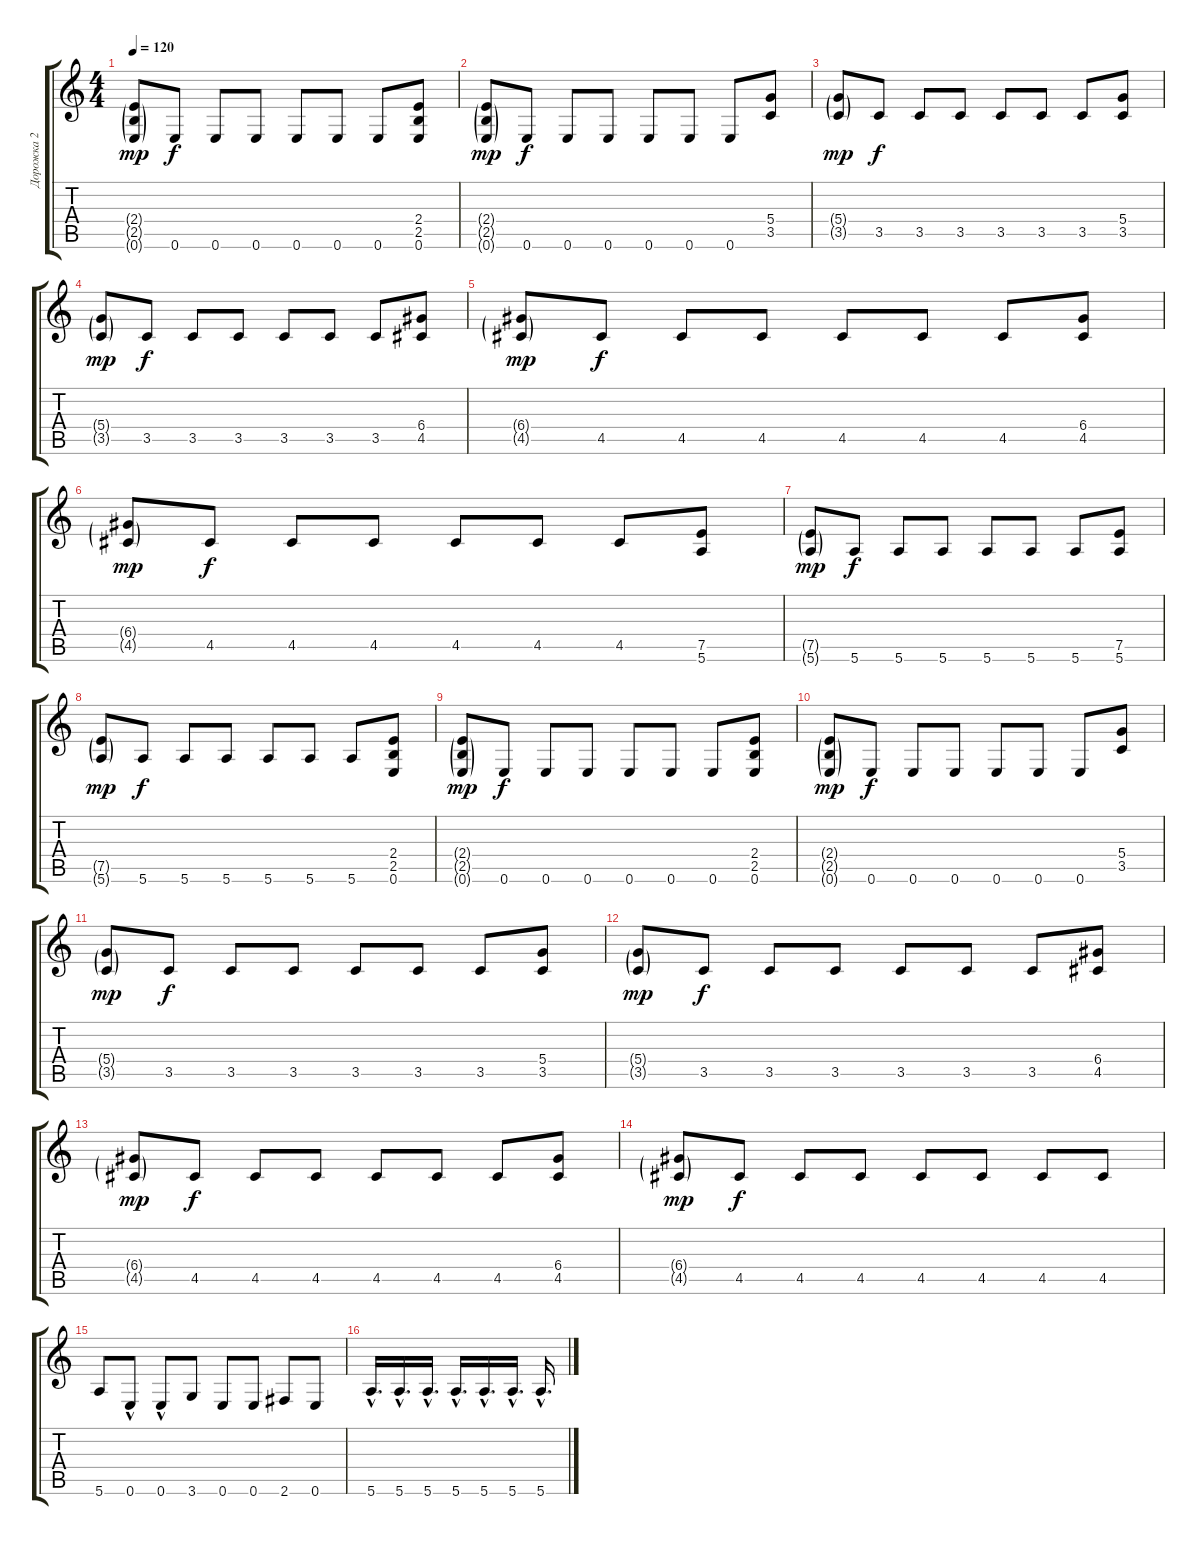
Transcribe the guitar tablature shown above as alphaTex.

\track ("Дорожка 2" "Дорожка 2") {instrument distortionguitar}
\staff {score tabs}
\tuning (E4 B3 G3 D3 A2 E2) {hide}
\ts (4 4)
\tempo 120
\clef g2
\ks c
(2.4{g} 2.5{g} 0.6{g}).8{dy mp instrument distortionguitar} 0.6.8{dy f} 0.6.8 0.6.8 0.6.8 0.6.8 0.6.8 (2.4 2.5 0.6).8 |
(2.4{g} 2.5{g} 0.6{g}).8{dy mp} 0.6.8{dy f} 0.6.8 0.6.8 0.6.8 0.6.8 0.6.8 (5.4 3.5).8 |
(5.4{g} 3.5{g}).8{dy mp} 3.5.8{dy f} 3.5.8 3.5.8 3.5.8 3.5.8 3.5.8 (5.4 3.5).8 |
(5.4{g} 3.5{g}).8{dy mp} 3.5.8{dy f} 3.5.8 3.5.8 3.5.8 3.5.8 3.5.8 (6.4 4.5).8 |
(6.4{g} 4.5{g}).8{dy mp} 4.5.8{dy f} 4.5.8 4.5.8 4.5.8 4.5.8 4.5.8 (6.4 4.5).8 |
(6.4{g} 4.5{g}).8{dy mp} 4.5.8{dy f} 4.5.8 4.5.8 4.5.8 4.5.8 4.5.8 (7.5 5.6).8 |
(7.5{g} 5.6{g}).8{dy mp} 5.6.8{dy f} 5.6.8 5.6.8 5.6.8 5.6.8 5.6.8 (7.5 5.6).8 |
(7.5{g} 5.6{g}).8{dy mp} 5.6.8{dy f} 5.6.8 5.6.8 5.6.8 5.6.8 5.6.8 (2.4 2.5 0.6).8 |
(2.4{g} 2.5{g} 0.6{g}).8{dy mp} 0.6.8{dy f} 0.6.8 0.6.8 0.6.8 0.6.8 0.6.8 (2.4 2.5 0.6).8 |
(2.4{g} 2.5{g} 0.6{g}).8{dy mp} 0.6.8{dy f} 0.6.8 0.6.8 0.6.8 0.6.8 0.6.8 (5.4 3.5).8 |
(5.4{g} 3.5{g}).8{dy mp} 3.5.8{dy f} 3.5.8 3.5.8 3.5.8 3.5.8 3.5.8 (5.4 3.5).8 |
(5.4{g} 3.5{g}).8{dy mp} 3.5.8{dy f} 3.5.8 3.5.8 3.5.8 3.5.8 3.5.8 (6.4 4.5).8 |
(6.4{g} 4.5{g}).8{dy mp} 4.5.8{dy f} 4.5.8 4.5.8 4.5.8 4.5.8 4.5.8 (6.4 4.5).8 |
(6.4{g} 4.5{g}).8{dy mp} 4.5.8{dy f} 4.5.8 4.5.8 4.5.8 4.5.8 4.5.8 4.5.8 |
5.6.8 0.6{hac}.8 0.6{hac}.8 3.6.8 0.6.8 0.6.8 2.6.8 0.6.8 |
5.6{hac}.16{d} 5.6{hac}.16{d} 5.6{hac}.16{d} 5.6{hac}.16{d} 5.6{hac}.16{d} 5.6{hac}.16{d} 5.6{hac}.16{d}
